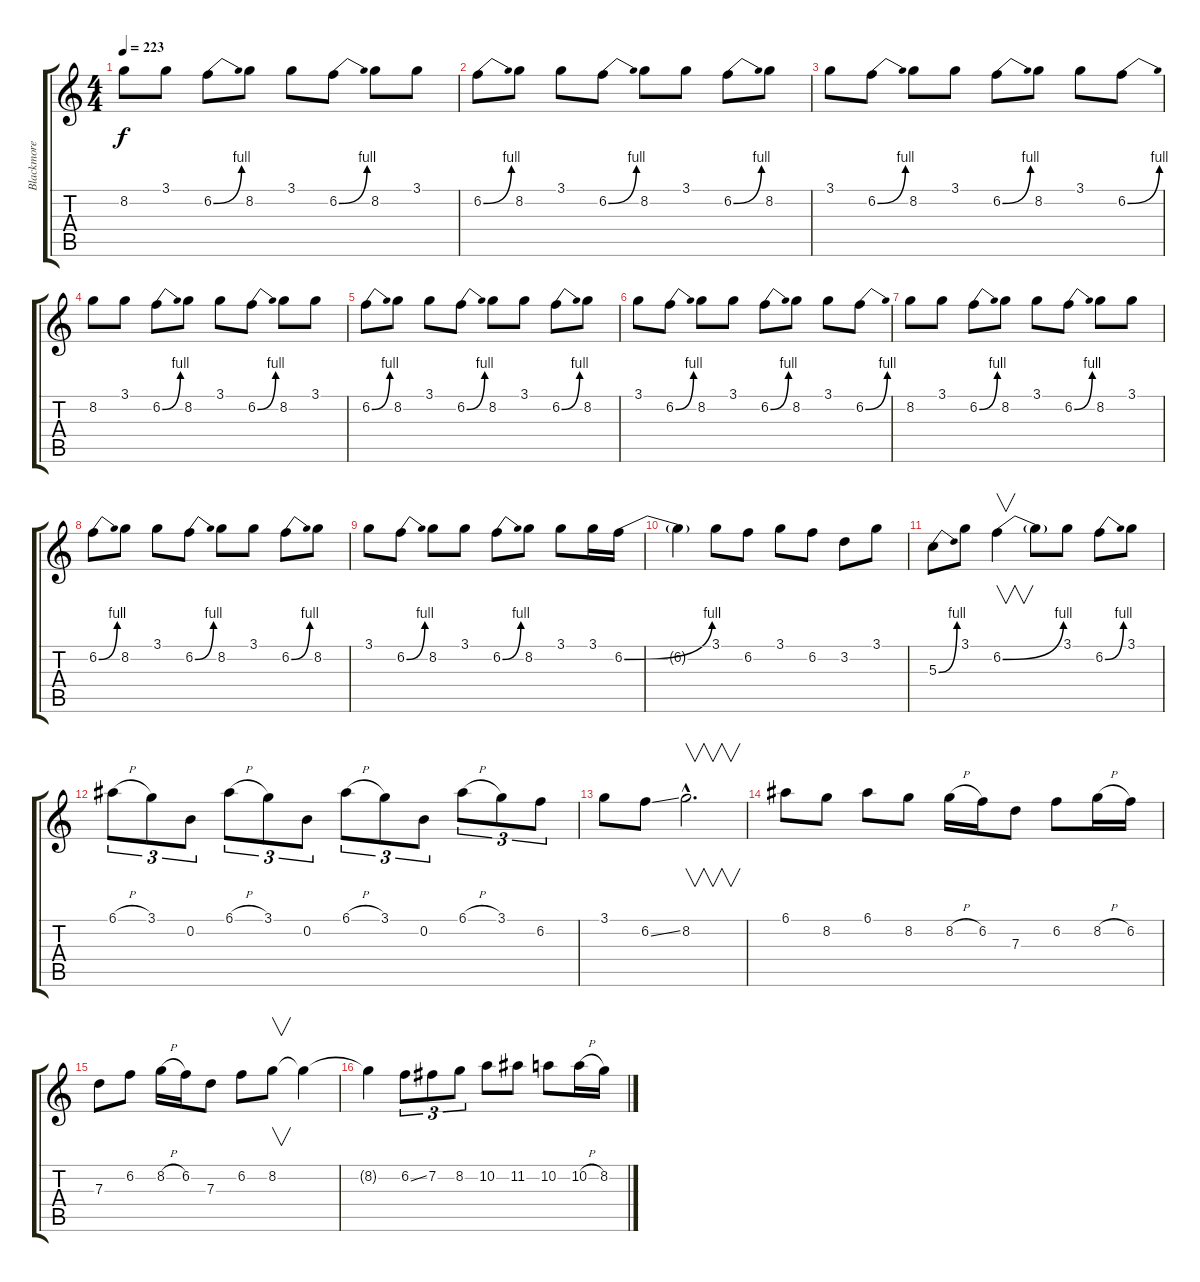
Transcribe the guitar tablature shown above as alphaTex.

\track ("Blackmore" "Blackmore") {instrument distortionguitar}
\staff {score tabs}
\tuning (E4 B3 G3 D3 A2 E2) {hide}
\ts (4 4)
\tempo 223
\clef g2
\ks c
8.2.8{dy f} 3.1.8 6.2{be (bend 0 0 60 4)}.8 8.2.8 3.1.8 6.2{be (bend 0 0 60 4)}.8 8.2.8 3.1.8 |
6.2{be (bend 0 0 60 4)}.8 8.2.8 3.1.8 6.2{be (bend 0 0 60 4)}.8 8.2.8 3.1.8 6.2{be (bend 0 0 60 4)}.8 8.2.8 |
3.1.8 6.2{be (bend 0 0 60 4)}.8 8.2.8 3.1.8 6.2{be (bend 0 0 60 4)}.8 8.2.8 3.1.8 6.2{be (bend 0 0 60 4)}.8 |
8.2.8 3.1.8 6.2{be (bend 0 0 60 4)}.8 8.2.8 3.1.8 6.2{be (bend 0 0 60 4)}.8 8.2.8 3.1.8 |
6.2{be (bend 0 0 60 4)}.8 8.2.8 3.1.8 6.2{be (bend 0 0 60 4)}.8 8.2.8 3.1.8 6.2{be (bend 0 0 60 4)}.8 8.2.8 |
3.1.8 6.2{be (bend 0 0 60 4)}.8 8.2.8 3.1.8 6.2{be (bend 0 0 60 4)}.8 8.2.8 3.1.8 6.2{be (bend 0 0 60 4)}.8 |
8.2.8 3.1.8 6.2{be (bend 0 0 60 4)}.8 8.2.8 3.1.8 6.2{be (bend 0 0 60 4)}.8 8.2.8 3.1.8 |
6.2{be (bend 0 0 60 4)}.8 8.2.8 3.1.8 6.2{be (bend 0 0 60 4)}.8 8.2.8 3.1.8 6.2{be (bend 0 0 60 4)}.8 8.2.8 |
3.1.8 6.2{be (bend 0 0 60 4)}.8 8.2.8 3.1.8 6.2{be (bend 0 0 60 4)}.8 8.2.8 3.1.8 3.1.16 6.2{be (bend 0 0 60 4)}.16 |
6.2{t}.4 3.1.8 6.2.8 3.1.8 6.2.8 3.2.8 3.1.8 |
5.3{be (bend 0 0 60 4)}.8 3.1.8 6.2{be (bend 0 0 60 4)}.4{v} 6.2{t}.8 3.1.8 6.2{be (bend 0 0 60 4)}.8 3.1.8 |
6.1{h}.8{tu (3 2)} 3.1.8{tu (3 2)} 0.2.8{tu (3 2)} 6.1{h}.8{tu (3 2)} 3.1.8{tu (3 2)} 0.2.8{tu (3 2)} 6.1{h}.8{tu (3 2)} 3.1.8{tu (3 2)} 0.2.8{tu (3 2)} 6.1{h}.8{tu (3 2)} 3.1.8{tu (3 2)} 6.2.8{tu (3 2)} |
3.1.8 6.2{ss}.8 8.2{hac}.2{v d} |
6.1.8 8.2.8 6.1.8 8.2.8 8.2{h}.16 6.2.16 7.3.8 6.2.8 8.2{h}.16 6.2.16 |
7.3.8 6.2.8 8.2{h}.16 6.2.16 7.3.8 6.2.8 8.2.8{v} 8.2{t}.4 |
8.2{t}.4 6.2{ss}.8{tu (3 2)} 7.2.8{tu (3 2)} 8.2.8{tu (3 2)} 10.2.8 11.2.8 10.2.8 10.2{h}.16 8.2.16
